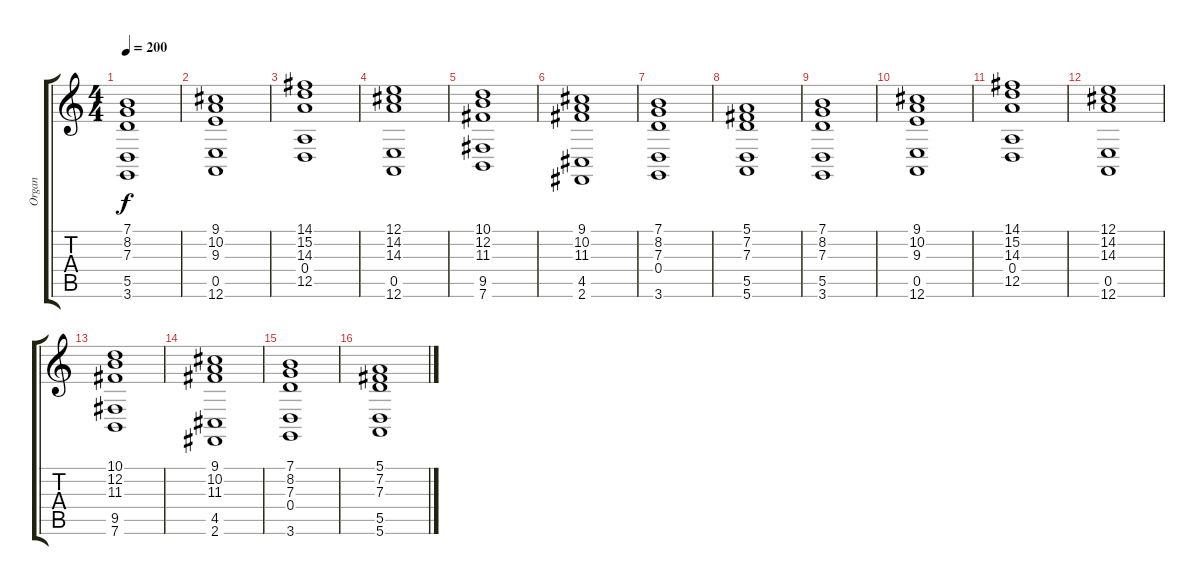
\track ("Organ" "Organ") {instrument stringensemble1}
\staff {score tabs}
\tuning (E4 B3 G3 D3 A2 E2) {hide}
\ts (4 4)
\tempo 200
\clef g2
\ks c
(7.1 8.2 7.3 5.5 3.6).1{dy f} |
(9.1 10.2 9.3 0.5 12.6).1 |
(14.1 15.2 14.3 0.4 12.5).1 |
(12.1 14.2 14.3 0.5 12.6).1 |
(10.1 12.2 11.3 9.5 7.6).1 |
(9.1 10.2 11.3 4.5 2.6).1 |
(7.1 8.2 7.3 0.4 3.6).1 |
(5.1 7.2 7.3 5.5 5.6).1 |
(7.1 8.2 7.3 5.5 3.6).1 |
(9.1 10.2 9.3 0.5 12.6).1 |
(14.1 15.2 14.3 0.4 12.5).1 |
(12.1 14.2 14.3 0.5 12.6).1 |
(10.1 12.2 11.3 9.5 7.6).1 |
(9.1 10.2 11.3 4.5 2.6).1 |
(7.1 8.2 7.3 0.4 3.6).1 |
(5.1 7.2 7.3 5.5 5.6).1
